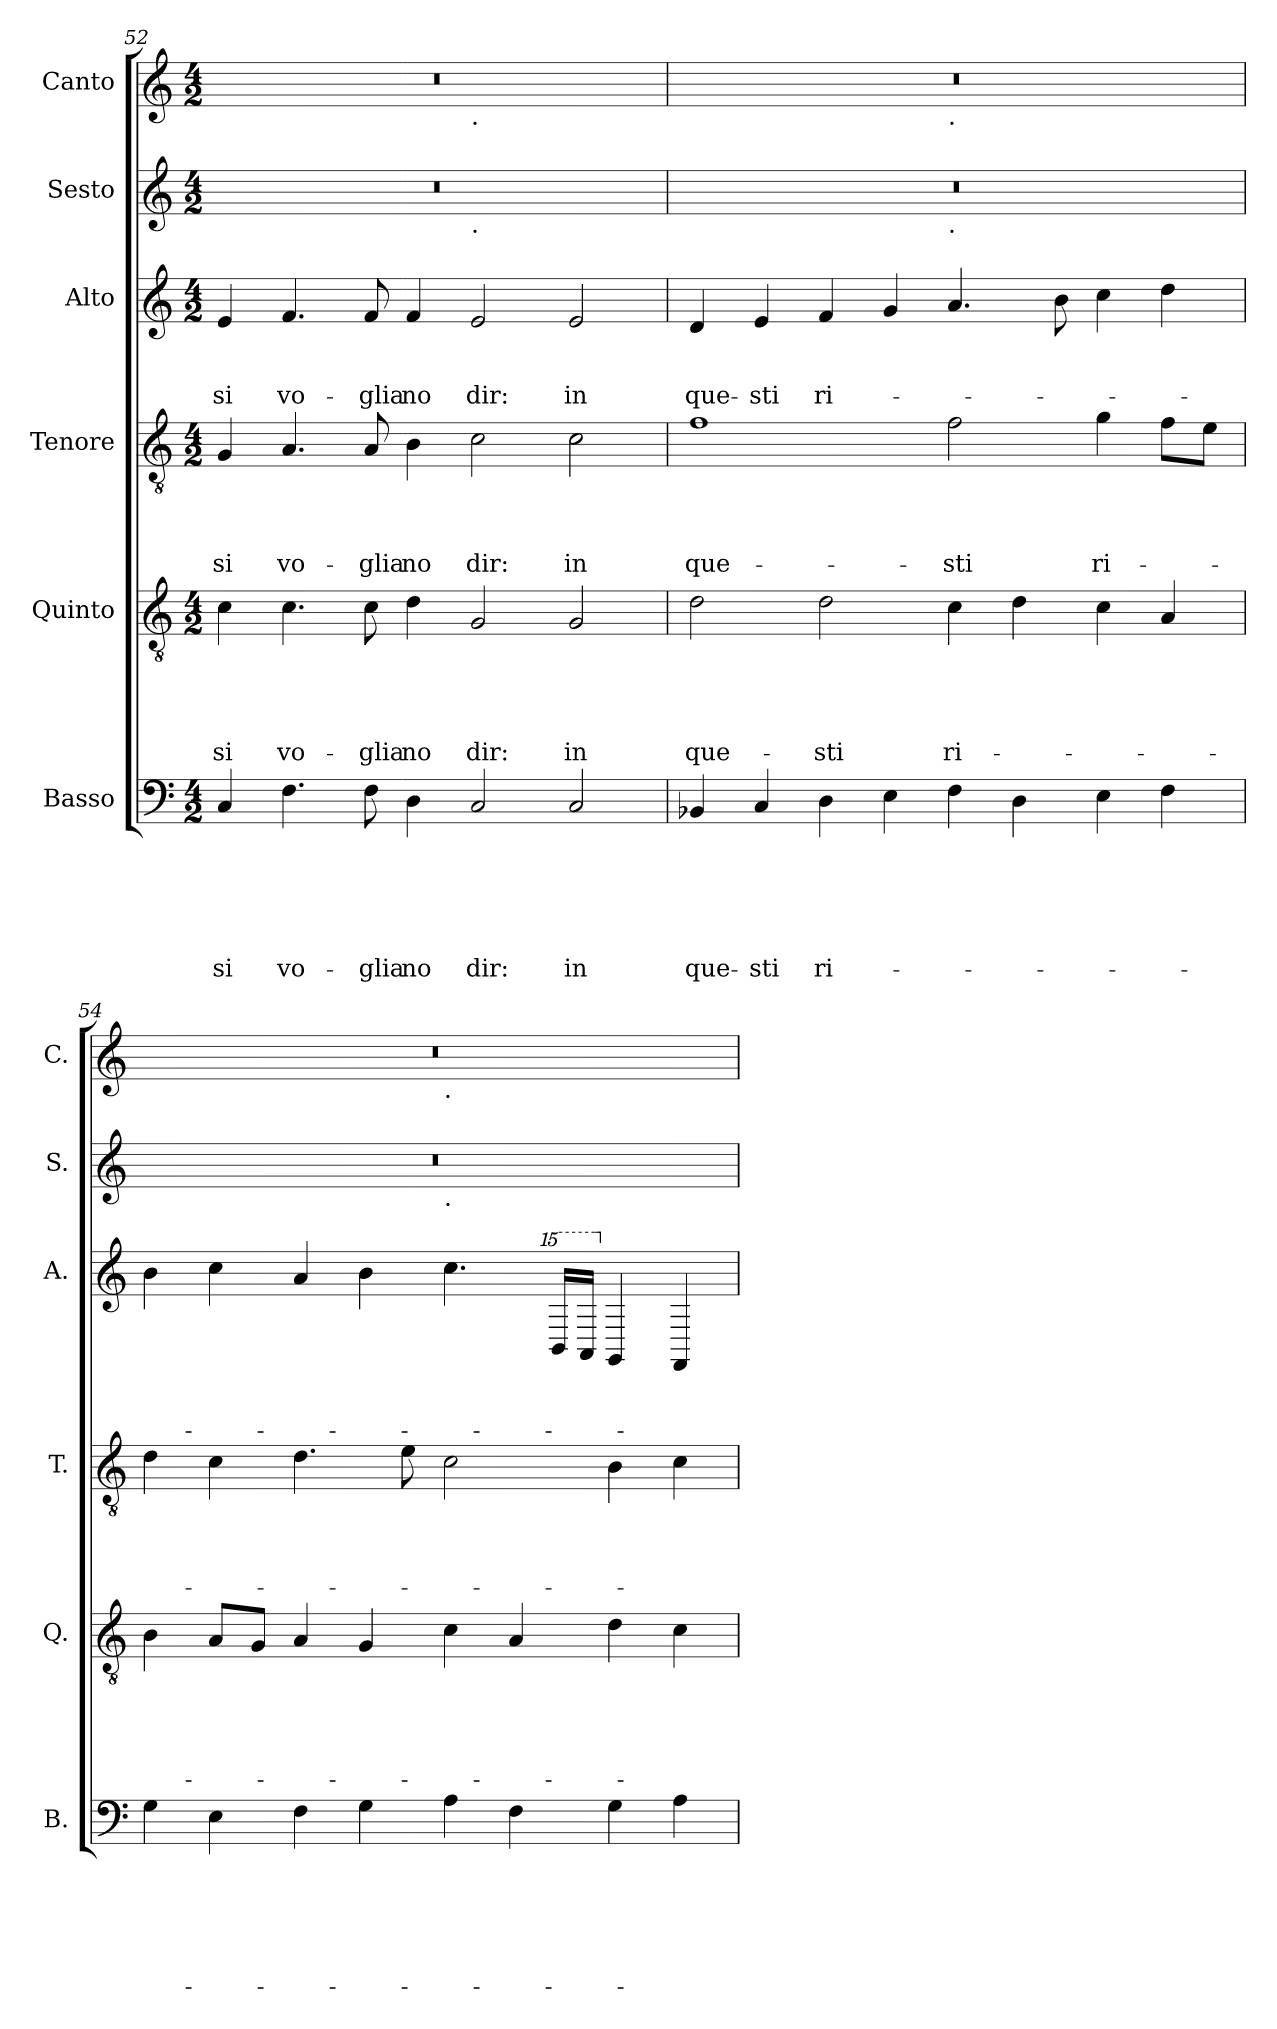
**kern	**text	**text	**text	**text	**text	**text	**kern	**text	**text	**text	**text	**text	**kern	**text	**text	**text	**text	**kern	**text	**text	**text	**kern	**kern
*part6	*part6	*part6	*part6	*part6	*part6	*part6	*part5	*part5	*part5	*part5	*part5	*part5	*part4	*part4	*part4	*part4	*part4	*part3	*part3	*part3	*part3	*part2	*part1
*staff6	*staff6	*staff6	*staff6	*staff6	*staff6	*staff6	*staff5	*staff5	*staff5	*staff5	*staff5	*staff5	*staff4	*staff4	*staff4	*staff4	*staff4	*staff3	*staff3	*staff3	*staff3	*staff2	*staff1
*I"Basso	*	*	*	*	*	*	*I"Quinto	*	*	*	*	*	*I"Tenore	*	*	*	*	*I"Alto	*	*	*	*I"Sesto	*I"Canto
*I'B.	*	*	*	*	*	*	*I'Q.	*	*	*	*	*	*I'T.	*	*	*	*	*I'A.	*	*	*	*I'S.	*I'C.
*clefF4	*	*	*	*	*	*	*clefGv2	*	*	*	*	*	*clefGv2	*	*	*	*	*clefG2	*	*	*	*clefG2	*clefG2
*k[]	*	*	*	*	*	*	*k[]	*	*	*	*	*	*k[]	*	*	*	*	*k[]	*	*	*	*k[]	*k[]
*C:	*	*	*	*	*	*	*C:	*	*	*	*	*	*C:	*	*	*	*	*C:	*	*	*	*C:	*C:
*M4/2	*	*	*	*	*	*	*M4/2	*	*	*	*	*	*M4/2	*	*	*	*	*M4/2	*	*	*	*M4/2	*M4/2
=52	=52	=52	=52	=52	=52	=52	=52	=52	=52	=52	=52	=52	=52	=52	=52	=52	=52	=52	=52	=52	=52	=52	=52
!	!	!	!	!	!	!LO:LY:b	!	!	!	!	!	!LO:LY:b	!	!	!	!	!LO:LY:b	!	!	!	!LO:LY:b	!	!
*	*	*	*	*	*	*	*	*	*	*	*	*	*	*	*	*	*	*	*	*	*	*^	*^
4C/	.	.	.	.	.	-si	4c\	.	.	.	.	-si	4G/	.	.	.	-si	4e/	.	.	-si	0r	1ryy	0r	1ryy
!	!	!	!	!	!	!LO:LY:b	!	!	!	!	!	!LO:LY:b	!	!	!	!	!LO:LY:b	!	!	!	!LO:LY:b	!	!	!	!
4.F\	.	.	.	.	.	vo-	4.c\	.	.	.	.	vo-	4.A/	.	.	.	vo-	4.f/	.	.	vo-	.	.	.	.
!	!	!	!	!	!	!LO:LY:b	!	!	!	!	!	!LO:LY:b	!	!	!	!	!LO:LY:b	!	!	!	!LO:LY:b	!	!	!	!
8F\	.	.	.	.	.	-glia	8c\	.	.	.	.	-glia	8A/	.	.	.	-glia	8f/	.	.	-glia	.	.	.	.
!	!	!	!	!	!	!LO:LY:b	!	!	!	!	!	!LO:LY:b	!	!	!	!	!LO:LY:b	!	!	!	!LO:LY:b	!	!	!	!
4D\	.	.	.	.	.	no	4d\	.	.	.	.	no	4B\	.	.	.	no	4f/	.	.	no	.	.	.	.
!	!	!	!	!	!	!	!	!	!	!	!	!	!	!	!	!	!	!	!	!	!	!	!	!	!LO:TX:b:t=.
!	!	!	!	!	!	!	!	!	!	!	!	!	!	!	!	!	!	!	!	!	!	!	!LO:TX:b:t=.	!	!
!	!	!	!	!	!	!LO:LY:b	!	!	!	!	!	!LO:LY:b	!	!	!	!	!LO:LY:b	!	!	!	!LO:LY:b	!	!	!	!
2C/	.	.	.	.	.	dir:	2G/	.	.	.	.	dir:	2c\	.	.	.	dir:	2e/	.	.	dir:	.	1ryy	.	1ryy
!	!	!	!	!	!	!LO:LY:b	!	!	!	!	!	!LO:LY:b	!	!	!	!	!LO:LY:b	!	!	!	!LO:LY:b	!	!	!	!
2C/	.	.	.	.	.	in	2G/	.	.	.	.	in	2c\	.	.	.	in	2e/	.	.	in	.	.	.	.
!!LO:LB:g=z	!!
=53	=53	=53	=53	=53	=53	=53	=53	=53	=53	=53	=53	=53	=53	=53	=53	=53	=53	=53	=53	=53	=53	=53	=53	=53	=53
!	!	!	!	!	!	!LO:LY:b	!	!	!	!	!	!LO:LY:b	!	!	!	!	!LO:LY:b	!	!	!	!LO:LY:b	!	!	!	!
4BB-X/	.	.	.	.	.	que-	2d\	.	.	.	.	que-	1f	.	.	.	que-	4d/	.	.	que-	0r	1ryy	0r	1ryy
!	!	!	!	!	!	!LO:LY:b	!	!	!	!	!	!	!	!	!	!	!	!	!	!	!LO:LY:b	!	!	!	!
4C/	.	.	.	.	.	-sti	.	.	.	.	.	.	.	.	.	.	.	4e/	.	.	-sti	.	.	.	.
!	!	!	!	!	!	!LO:LY:b	!	!	!	!	!	!LO:LY:b	!	!	!	!	!	!	!	!	!LO:LY:b	!	!	!	!
4D\	.	.	.	.	.	ri-	2d\	.	.	.	.	-sti	.	.	.	.	.	4f/	.	.	ri-	.	.	.	.
4E\	.	.	.	.	.	.	.	.	.	.	.	.	.	.	.	.	.	4g/	.	.	.	.	.	.	.
!	!	!	!	!	!	!	!	!	!	!	!	!	!	!	!	!	!	!	!	!	!	!	!	!	!LO:TX:b:t=.
!	!	!	!	!	!	!	!	!	!	!	!	!	!	!	!	!	!	!	!	!	!	!	!LO:TX:b:t=.	!	!
!	!	!	!	!	!	!	!	!	!	!	!	!LO:LY:b	!	!	!	!	!LO:LY:b	!	!	!	!	!	!	!	!
4F\	.	.	.	.	.	.	4c\	.	.	.	.	ri-	2f\	.	.	.	-sti	4.a/	.	.	.	.	1ryy	.	1ryy
4D\	.	.	.	.	.	.	4d\	.	.	.	.	.	.	.	.	.	.	.	.	.	.	.	.	.	.
.	.	.	.	.	.	.	.	.	.	.	.	.	.	.	.	.	.	8b\	.	.	.	.	.	.	.
!	!	!	!	!	!	!	!	!	!	!	!	!	!	!	!	!	!LO:LY:b	!	!	!	!	!	!	!	!
4E\	.	.	.	.	.	.	4c\	.	.	.	.	.	4g\	.	.	.	ri-	4cc\	.	.	.	.	.	.	.
4F\	.	.	.	.	.	.	4A/	.	.	.	.	.	8f\L	.	.	.	.	4dd\	.	.	.	.	.	.	.
.	.	.	.	.	.	.	.	.	.	.	.	.	8e\J	.	.	.	.	.	.	.	.	.	.	.	.
=54	=54	=54	=54	=54	=54	=54	=54	=54	=54	=54	=54	=54	=54	=54	=54	=54	=54	=54	=54	=54	=54	=54	=54	=54	=54
4G\	.	.	.	.	.	.	4B\	.	.	.	.	.	4d\	.	.	.	.	4b\	.	.	.	0r	1ryy	0r	1ryy
4E\	.	.	.	.	.	.	8A/L	.	.	.	.	.	4c\	.	.	.	.	4cc\	.	.	.	.	.	.	.
.	.	.	.	.	.	.	8G/J	.	.	.	.	.	.	.	.	.	.	.	.	.	.	.	.	.	.
4F\	.	.	.	.	.	.	4A/	.	.	.	.	.	4.d\	.	.	.	.	4a/	.	.	.	.	.	.	.
4G\	.	.	.	.	.	.	4G/	.	.	.	.	.	.	.	.	.	.	4b\	.	.	.	.	.	.	.
.	.	.	.	.	.	.	.	.	.	.	.	.	8e\	.	.	.	.	.	.	.	.	.	.	.	.
!	!	!	!	!	!	!	!	!	!	!	!	!	!	!	!	!	!	!	!	!	!	!	!	!	!LO:TX:b:t=.
!	!	!	!	!	!	!	!	!	!	!	!	!	!	!	!	!	!	!	!	!	!	!	!LO:TX:b:t=.	!	!
4A\	.	.	.	.	.	.	4c\	.	.	.	.	.	2c\	.	.	.	.	4.cc\	.	.	.	.	1ryy	.	1ryy
4F\	.	.	.	.	.	.	4A/	.	.	.	.	.	.	.	.	.	.	.	.	.	.	.	.	.	.
*	*	*	*	*	*	*	*	*	*	*	*	*	*	*	*	*	*	*15ma	*	*	*	*	*	*	*
.	.	.	.	.	.	.	.	.	.	.	.	.	.	.	.	.	.	16b/LL	.	.	.	.	.	.	.
.	.	.	.	.	.	.	.	.	.	.	.	.	.	.	.	.	.	16a/JJ	.	.	.	.	.	.	.
*	*	*	*	*	*	*	*	*	*	*	*	*	*	*	*	*	*	*X15ma	*	*	*	*	*	*	*
4G\	.	.	.	.	.	.	4d\	.	.	.	.	.	4B\	.	.	.	.	4GG/	.	.	.	.	.	.	.
4A\	.	.	.	.	.	.	4c\	.	.	.	.	.	4c\	.	.	.	.	4FF/	.	.	.	.	.	.	.
*	*	*	*	*	*	*	*	*	*	*	*	*	*	*	*	*	*	*	*	*	*	*v	*v	*	*
*	*	*	*	*	*	*	*	*	*	*	*	*	*	*	*	*	*	*	*	*	*	*	*v	*v
=	=	=	=	=	=	=	=	=	=	=	=	=	=	=	=	=	=	=	=	=	=	=	=
*-	*-	*-	*-	*-	*-	*-	*-	*-	*-	*-	*-	*-	*-	*-	*-	*-	*-	*-	*-	*-	*-	*-	*-
